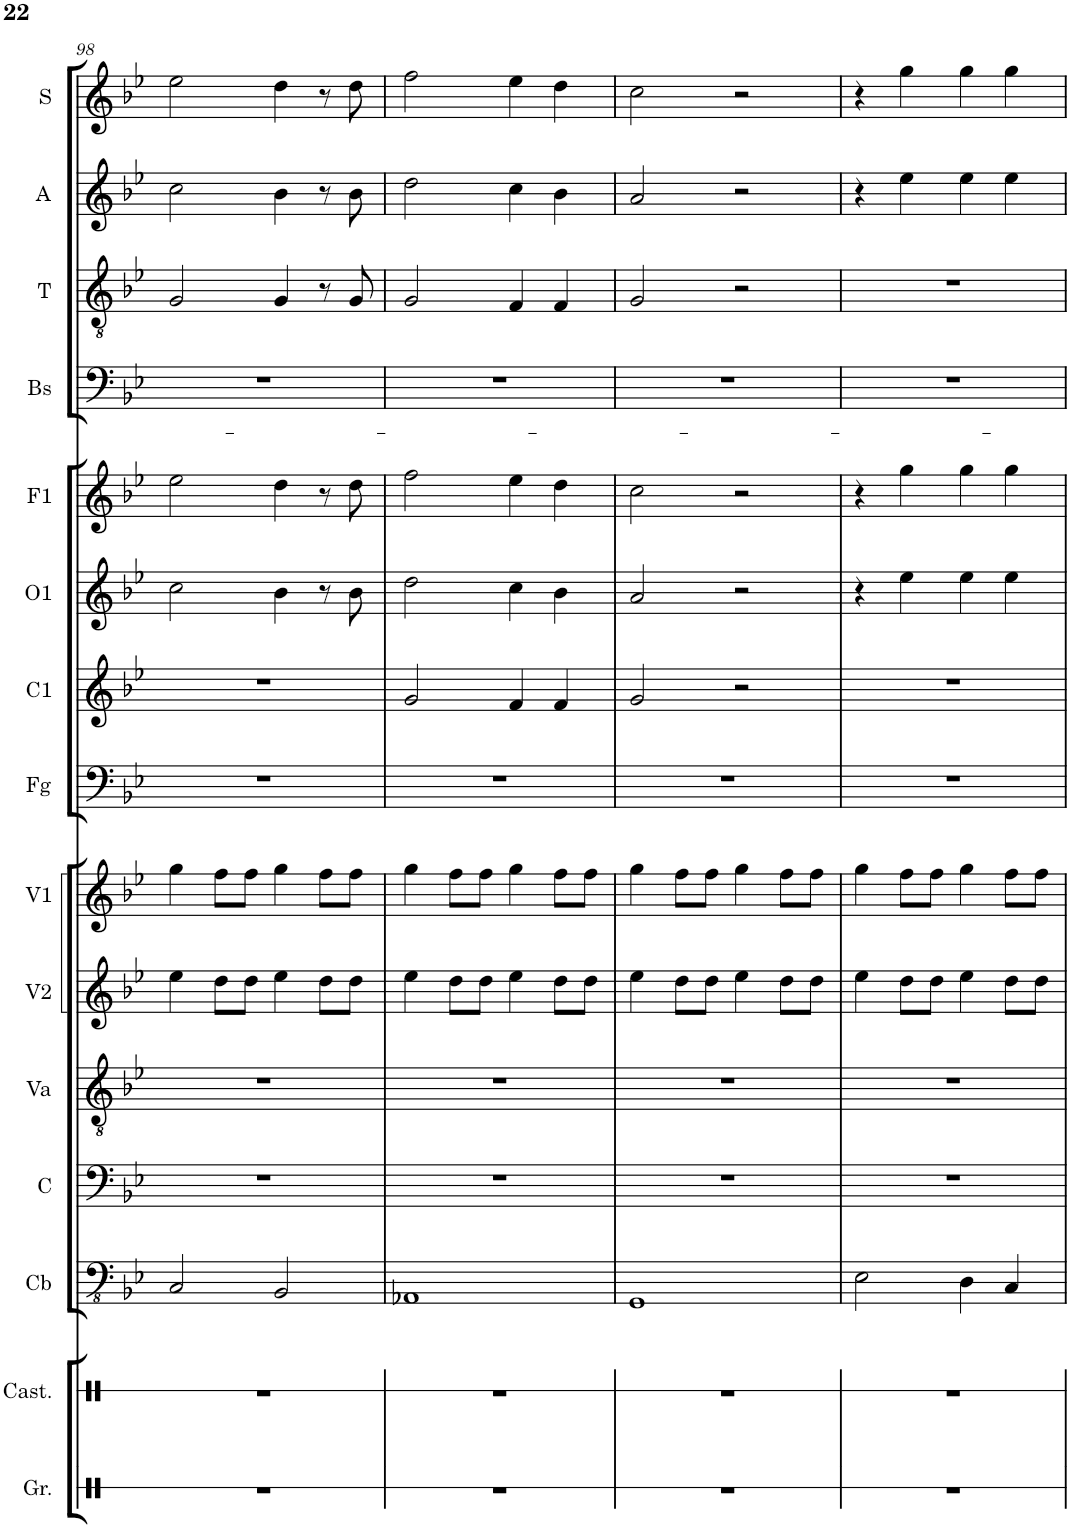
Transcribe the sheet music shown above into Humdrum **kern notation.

**kern	**kern	**kern	**kern	**kern	**kern	**kern	**kern	**kern	**kern	**kern	**kern	**kern	**kern	**kern
*part15	*part14	*part13	*part12	*part11	*part10	*part9	*part8	*part7	*part6	*part5	*part4	*part3	*part2	*part1
*staff15	*staff14	*staff13	*staff12	*staff11	*staff10	*staff9	*staff8	*staff7	*staff6	*staff5	*staff4	*staff3	*staff2	*staff1
*I"Grancassa	*I"Castagnette	*I"Cb	*I"C	*I"Va	*I"V2	*I"V1	*I"Fg	*I"C1	*I"O1	*I"F1	*I"Bs	*I"T	*I"A	*I"S
*I'Gr.	*I'Cast.	*I'Cb	*I'C	*I'Va	*I'V2	*I'V1	*I'Fg	*I'C1	*I'O1	*I'F1	*I'Bs	*I'T	*I'A	*I'S
!!LO:PB:g=z
*clefX	*clefX	*clefFv4	*clefF4	*clefGv2	*clefG2	*clefG2	*clefF4	*clefG2	*clefG2	*clefG2	*clefF4	*clefGv2	*clefG2	*clefG2
*	*	*	*	*	*	*	*	*Trd1c2	*	*	*	*	*	*
*k[]	*k[]	*k[b-e-]	*k[b-e-]	*k[b-e-]	*k[b-e-]	*k[b-e-]	*k[b-e-]	*k[b-e-]	*k[b-e-]	*k[b-e-]	*k[b-e-]	*k[b-e-]	*k[b-e-]	*k[b-e-]
*M4/4	*M4/4	*M4/4	*M4/4	*M4/4	*M4/4	*M4/4	*M4/4	*M4/4	*M4/4	*M4/4	*M4/4	*M4/4	*M4/4	*M4/4
=98	=98	=98	=98	=98	=98	=98	=98	=98	=98	=98	=98	=98	=98	=98
1r	1r	2CC/	1r	1r	4ee-\	4gg\	1r	1r	2cc\	2ee-\	1r	2G/	2cc\	2ee-\
.	.	.	.	.	8dd\L	8ff\L	.	.	.	.	.	.	.	.
.	.	.	.	.	8dd\J	8ff\J	.	.	.	.	.	.	.	.
.	.	2BBB-/	.	.	4ee-\	4gg\	.	.	4b-\	4dd\	.	4G/	4b-\	4dd\
.	.	.	.	.	8dd\L	8ff\L	.	.	8r	8r	.	8r	8r	8r
.	.	.	.	.	8dd\J	8ff\J	.	.	8b-\	8dd\	.	8G/	8b-\	8dd\
=99	=99	=99	=99	=99	=99	=99	=99	=99	=99	=99	=99	=99	=99	=99
1r	1r	1AAA-X	1r	1r	4ee-\	4gg\	1r	2g/	2dd\	2ff\	1r	2G/	2dd\	2ff\
.	.	.	.	.	8dd\L	8ff\L	.	.	.	.	.	.	.	.
.	.	.	.	.	8dd\J	8ff\J	.	.	.	.	.	.	.	.
.	.	.	.	.	4ee-\	4gg\	.	4f/	4cc\	4ee-\	.	4F/	4cc\	4ee-\
.	.	.	.	.	8dd\L	8ff\L	.	4f/	4b-\	4dd\	.	4F/	4b-\	4dd\
.	.	.	.	.	8dd\J	8ff\J	.	.	.	.	.	.	.	.
=100	=100	=100	=100	=100	=100	=100	=100	=100	=100	=100	=100	=100	=100	=100
1r	1r	1GGG	1r	1r	4ee-\	4gg\	1r	2g/	2a/	2cc\	1r	2G/	2a/	2cc\
.	.	.	.	.	8dd\L	8ff\L	.	.	.	.	.	.	.	.
.	.	.	.	.	8dd\J	8ff\J	.	.	.	.	.	.	.	.
.	.	.	.	.	4ee-\	4gg\	.	2r	2r	2r	.	2r	2r	2r
.	.	.	.	.	8dd\L	8ff\L	.	.	.	.	.	.	.	.
.	.	.	.	.	8dd\J	8ff\J	.	.	.	.	.	.	.	.
=101	=101	=101	=101	=101	=101	=101	=101	=101	=101	=101	=101	=101	=101	=101
1r	1r	2EE-\	1r	1r	4ee-\	4gg\	1r	1r	4r	4r	1r	1r	4r	4r
.	.	.	.	.	8dd\L	8ff\L	.	.	4ee-\	4gg\	.	.	4ee-\	4gg\
.	.	.	.	.	8dd\J	8ff\J	.	.	.	.	.	.	.	.
.	.	4DD\	.	.	4ee-\	4gg\	.	.	4ee-\	4gg\	.	.	4ee-\	4gg\
.	.	4CC/	.	.	8dd\L	8ff\L	.	.	4ee-\	4gg\	.	.	4ee-\	4gg\
.	.	.	.	.	8dd\J	8ff\J	.	.	.	.	.	.	.	.
=	=	=	=	=	=	=	=	=	=	=	=	=	=	=
*-	*-	*-	*-	*-	*-	*-	*-	*-	*-	*-	*-	*-	*-	*-
